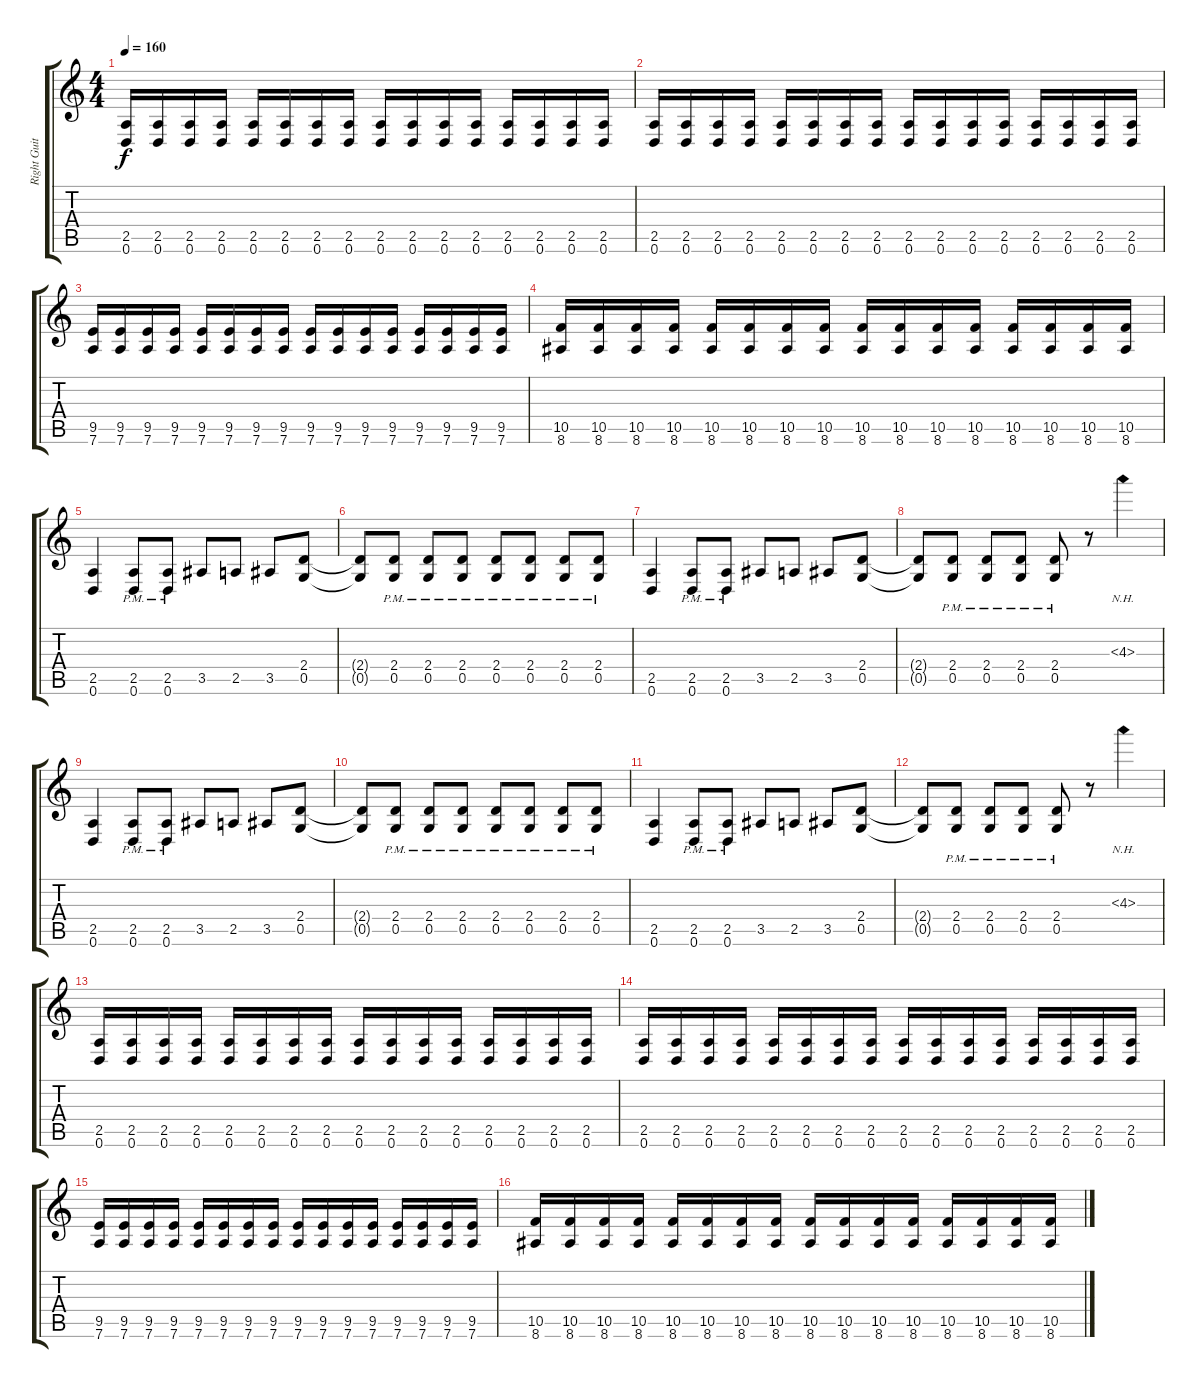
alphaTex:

\track ("Right Guitar" "Right Guit") {instrument distortionguitar}
\staff {score tabs}
\tuning (D4 A3 F3 C3 G2 D2) {hide}
\ts (4 4)
\tempo 160
\clef g2
\ks c
(2.5 0.6).16{dy f} (2.5 0.6).16 (2.5 0.6).16 (2.5 0.6).16 (2.5 0.6).16 (2.5 0.6).16 (2.5 0.6).16 (2.5 0.6).16 (2.5 0.6).16 (2.5 0.6).16 (2.5 0.6).16 (2.5 0.6).16 (2.5 0.6).16 (2.5 0.6).16 (2.5 0.6).16 (2.5 0.6).16 |
(2.5 0.6).16 (2.5 0.6).16 (2.5 0.6).16 (2.5 0.6).16 (2.5 0.6).16 (2.5 0.6).16 (2.5 0.6).16 (2.5 0.6).16 (2.5 0.6).16 (2.5 0.6).16 (2.5 0.6).16 (2.5 0.6).16 (2.5 0.6).16 (2.5 0.6).16 (2.5 0.6).16 (2.5 0.6).16 |
(9.5 7.6).16 (9.5 7.6).16 (9.5 7.6).16 (9.5 7.6).16 (9.5 7.6).16 (9.5 7.6).16 (9.5 7.6).16 (9.5 7.6).16 (9.5 7.6).16 (9.5 7.6).16 (9.5 7.6).16 (9.5 7.6).16 (9.5 7.6).16 (9.5 7.6).16 (9.5 7.6).16 (9.5 7.6).16 |
(10.5 8.6).16 (10.5 8.6).16 (10.5 8.6).16 (10.5 8.6).16 (10.5 8.6).16 (10.5 8.6).16 (10.5 8.6).16 (10.5 8.6).16 (10.5 8.6).16 (10.5 8.6).16 (10.5 8.6).16 (10.5 8.6).16 (10.5 8.6).16 (10.5 8.6).16 (10.5 8.6).16 (10.5 8.6).16 |
(2.5 0.6).4 (2.5{pm} 0.6{pm}).8 (2.5{pm} 0.6{pm}).8 3.5.8 2.5.8 3.5.8 (2.4 0.5).8 |
(2.4{t} 0.5{t}).8 (2.4{pm} 0.5{pm}).8 (2.4{pm} 0.5{pm}).8 (2.4{pm} 0.5{pm}).8 (2.4{pm} 0.5{pm}).8 (2.4{pm} 0.5{pm}).8 (2.4{pm} 0.5{pm}).8 (2.4{pm} 0.5{pm}).8 |
(2.5 0.6).4 (2.5{pm} 0.6{pm}).8 (2.5{pm} 0.6{pm}).8 3.5.8 2.5.8 3.5.8 (2.4 0.5).8 |
(2.4{t} 0.5{t}).8 (2.4{pm} 0.5{pm}).8 (2.4{pm} 0.5{pm}).8 (2.4{pm} 0.5{pm}).8 (2.4{pm} 0.5{pm}).8 r.8 4.3{nh}.4 |
(2.5 0.6).4 (2.5{pm} 0.6{pm}).8 (2.5{pm} 0.6{pm}).8 3.5.8 2.5.8 3.5.8 (2.4 0.5).8 |
(2.4{t} 0.5{t}).8 (2.4{pm} 0.5{pm}).8 (2.4{pm} 0.5{pm}).8 (2.4{pm} 0.5{pm}).8 (2.4{pm} 0.5{pm}).8 (2.4{pm} 0.5{pm}).8 (2.4{pm} 0.5{pm}).8 (2.4{pm} 0.5{pm}).8 |
(2.5 0.6).4 (2.5{pm} 0.6{pm}).8 (2.5{pm} 0.6{pm}).8 3.5.8 2.5.8 3.5.8 (2.4 0.5).8 |
(2.4{t} 0.5{t}).8 (2.4{pm} 0.5{pm}).8 (2.4{pm} 0.5{pm}).8 (2.4{pm} 0.5{pm}).8 (2.4{pm} 0.5{pm}).8 r.8 4.3{nh}.4 |
(2.5 0.6).16 (2.5 0.6).16 (2.5 0.6).16 (2.5 0.6).16 (2.5 0.6).16 (2.5 0.6).16 (2.5 0.6).16 (2.5 0.6).16 (2.5 0.6).16 (2.5 0.6).16 (2.5 0.6).16 (2.5 0.6).16 (2.5 0.6).16 (2.5 0.6).16 (2.5 0.6).16 (2.5 0.6).16 |
(2.5 0.6).16 (2.5 0.6).16 (2.5 0.6).16 (2.5 0.6).16 (2.5 0.6).16 (2.5 0.6).16 (2.5 0.6).16 (2.5 0.6).16 (2.5 0.6).16 (2.5 0.6).16 (2.5 0.6).16 (2.5 0.6).16 (2.5 0.6).16 (2.5 0.6).16 (2.5 0.6).16 (2.5 0.6).16 |
(9.5 7.6).16 (9.5 7.6).16 (9.5 7.6).16 (9.5 7.6).16 (9.5 7.6).16 (9.5 7.6).16 (9.5 7.6).16 (9.5 7.6).16 (9.5 7.6).16 (9.5 7.6).16 (9.5 7.6).16 (9.5 7.6).16 (9.5 7.6).16 (9.5 7.6).16 (9.5 7.6).16 (9.5 7.6).16 |
(10.5 8.6).16 (10.5 8.6).16 (10.5 8.6).16 (10.5 8.6).16 (10.5 8.6).16 (10.5 8.6).16 (10.5 8.6).16 (10.5 8.6).16 (10.5 8.6).16 (10.5 8.6).16 (10.5 8.6).16 (10.5 8.6).16 (10.5 8.6).16 (10.5 8.6).16 (10.5 8.6).16 (10.5 8.6).16
